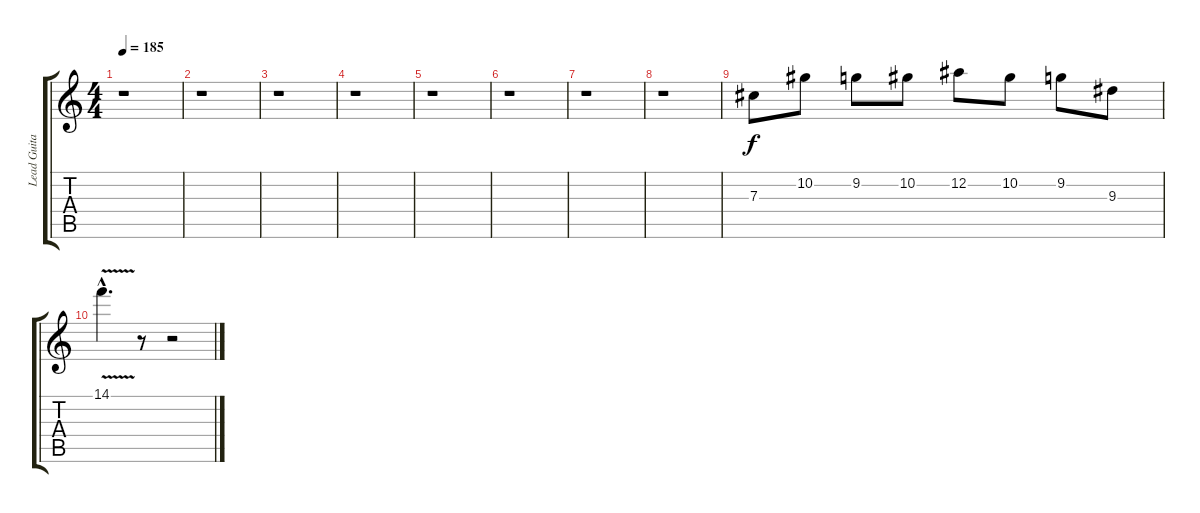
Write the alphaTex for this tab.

\track ("Lead Guitar 2 - Henjo Richter" "Lead Guita") {instrument overdrivenguitar}
\staff {score tabs}
\tuning (Eb4 Bb3 Gb3 Db3 Ab2 Eb2) {hide}
\ts (4 4)
\section ("" "")
\tempo 185
\clef g2
\ks c
r.1{dy f} |
r.1 |
r.1 |
r.1 |
r.1 |
r.1 |
r.1 |
r.1 |
7.3.8{volume 16} 10.2.8 9.2.8 10.2.8 12.2.8 10.2.8 9.2.8 9.3.8 |
14.1{v hac}.4{d} r.8 r.2
